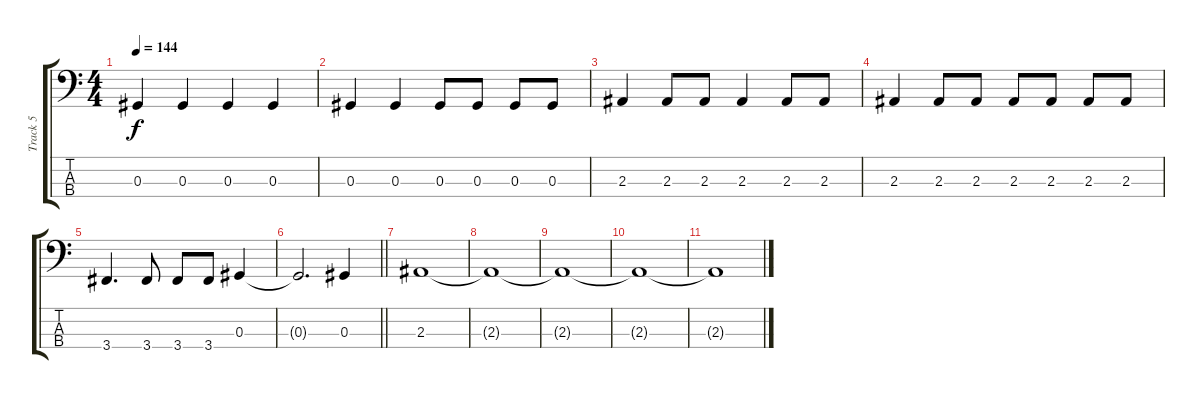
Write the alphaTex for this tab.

\track ("Track 5" "Track 5") {instrument electricbasspick}
\staff {score tabs}
\tuning (Gb2 Db2 Ab1 Eb1) {hide}
\ts (4 4)
\tempo 144
\clef f4
\ks c
0.3.4{dy f} 0.3.4 0.3.4 0.3.4 |
0.3.4 0.3.4 0.3.8 0.3.8 0.3.8 0.3.8 |
2.3.4 2.3.8 2.3.8 2.3.4 2.3.8 2.3.8 |
2.3.4 2.3.8 2.3.8 2.3.8 2.3.8 2.3.8 2.3.8 |
3.4.4{d} 3.4.8 3.4.8 3.4.8 0.3.4 |
\barLineRight lightlight
0.3{t}.2{d} 0.3.4 |
2.3.1{volume 13} |
2.3{t}.1 |
2.3{t}.1 |
2.3{t}.1 |
2.3{t}.1
